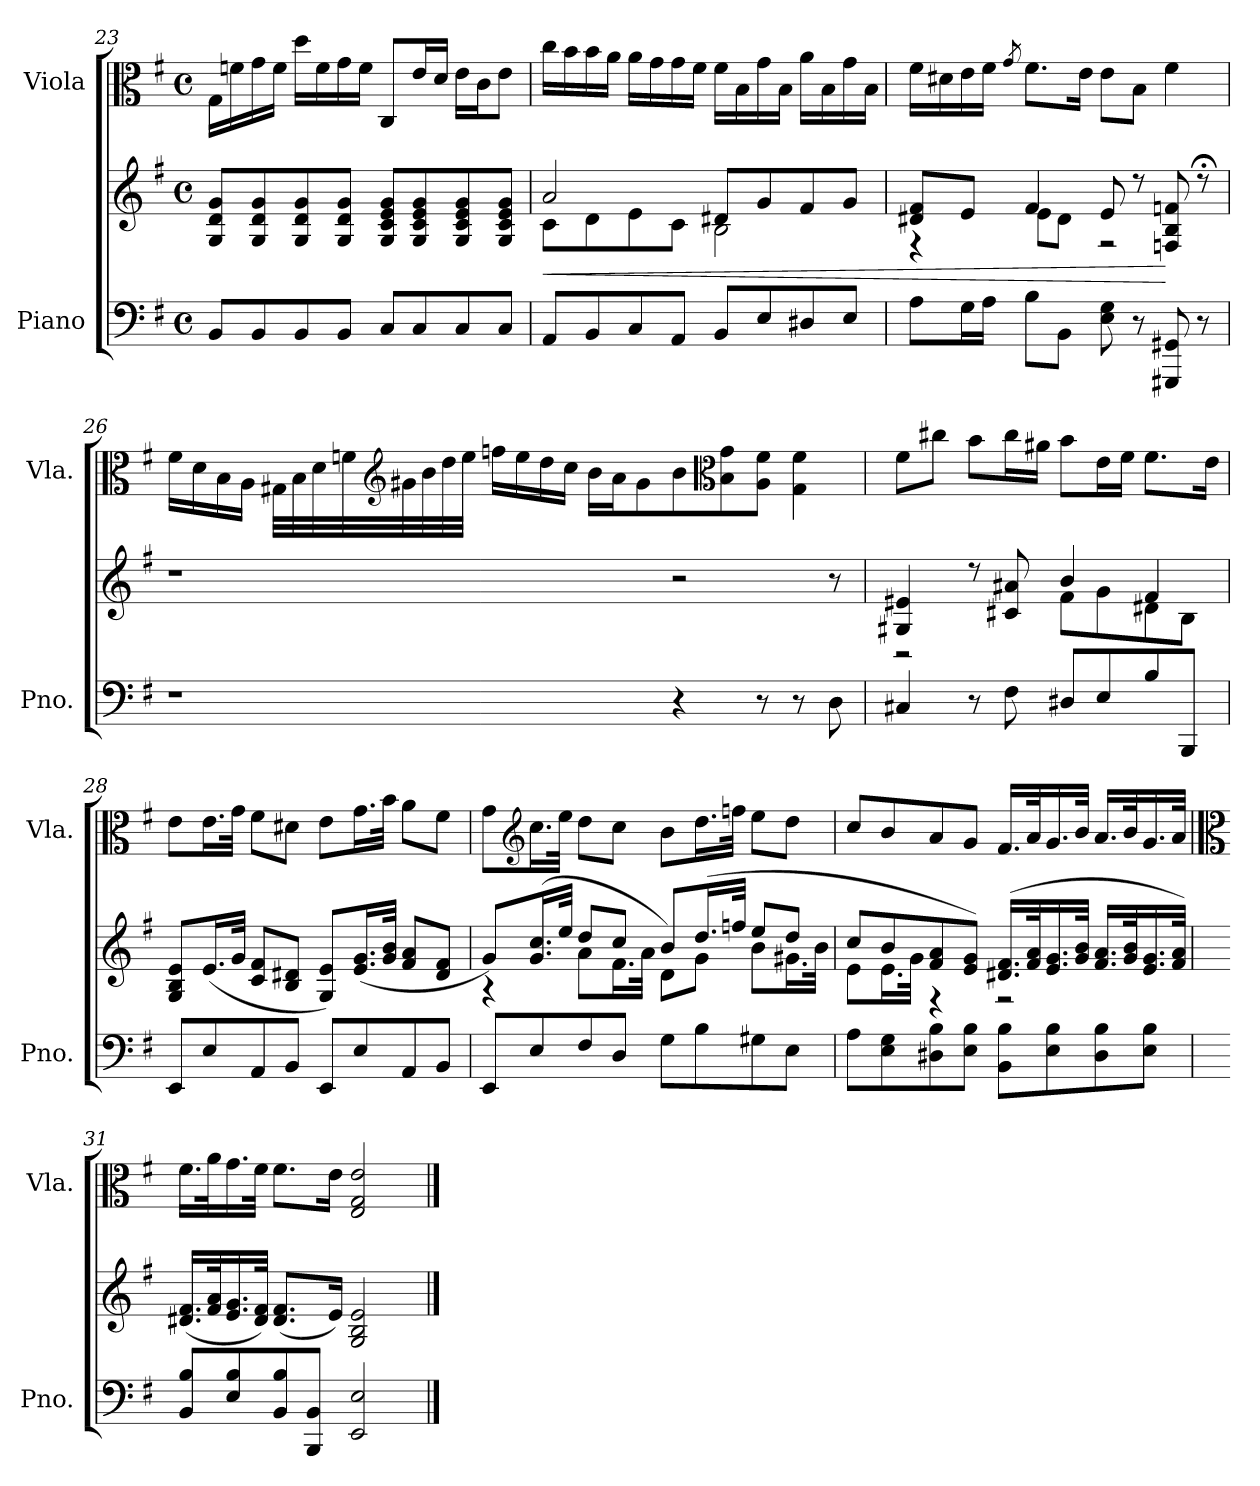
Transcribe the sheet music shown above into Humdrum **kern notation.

**kern	**kern	**dynam	**kern
*part2	*part2	*part2	*part1
*staff3	*staff2	*staff2/3	*staff1
*I"Piano	*	*	*I"Viola
*I'Pno.	*	*	*I'Vla.
*clefF4	*clefG2	*	*clefC3
*k[f#]	*k[f#]	*	*k[f#]
*M4/4	*M4/4	*	*M4/4
*met(c)	*met(c)	*	*met(c)
=23	=23	=23	=23
8BB/L	8G/ 8d/ 8g/L	.	16G\LL
.	.	.	16fn\
8BB/	8G/ 8d/ 8g/	.	16g\
.	.	.	16f\JJ
8BB/	8G/ 8d/ 8g/	.	16dd\LL
.	.	.	16f\
8BB/J	8G/ 8d/ 8g/J	.	16g\
.	.	.	16f\JJ
8C/L	8G/ 8c/ 8e/ 8g/L	.	8C/L
8C/	8G/ 8c/ 8e/ 8g/	.	16e/L
.	.	.	16d/JJ
8C/	8G/ 8c/ 8e/ 8g/	.	16e\LL
.	.	.	16c\J
8C/J	8G/ 8c/ 8e/ 8g/J	.	8e\J
=24	=24	=24	=24
!	!	!LO:HP:b	!
*	*^	*	*
8AA/L	2a/	8c\L	<	16cc\LL
.	.	.	.	16b\
8BB/	.	8d\	.	16b\
.	.	.	.	16a\JJ
8C/	.	8e\	.	16a\LL
.	.	.	.	16g\
8AA/J	.	8c\J	.	16g\
.	.	.	.	16f#\JJ
8BB/L	8d#X/L	2B\	.	16f#\LL
.	.	.	.	16B\
8E/	8g/	.	.	16g\
.	.	.	.	16B\JJ
8D#X/	8f#/	.	.	16a\LL
.	.	.	.	16B\
8E/J	8g/J	.	.	16g\
.	.	.	.	16B\JJ
!!LO:LB:g=z
=25	=25	=25	=25	=25
8A\L	8d#X/ 8f#/L	4r	.	16f#\LL
.	.	.	.	16d#X\
16G\L	8e/J	.	.	16e\
16A\JJ	.	.	.	16f#\JJ
.	.	.	.	8qg/
8B\L	4f#/	8e\L	.	8.f#\L
8BB\J	.	8d#\J	.	.
.	.	.	.	16e\Jk
8E\ 8G\	8e/	2r	.	8e\L
8r	8r	.	.	8B\J
8GGG#X/ 8GG#X/	8Fn/ 8B/ 8fn/	.	[	4f#\
8r	8r;<	.	.	.
*	*v	*v	*	*
=26	=26	=26	=26
1r	1r	.	16f#\LL
.	.	.	16d\
.	.	.	16B\
.	.	.	16A\JJ
.	.	.	32G#X\LLL
.	.	.	32B\
.	.	.	32d\
.	.	.	32fn\
*	*	*	*clefG2
.	.	.	32g#X\
.	.	.	32b\
.	.	.	32dd\
.	.	.	32ee\JJJ
.	.	.	16ffn\LL
.	.	.	16ee\
.	.	.	16dd\
.	.	.	16cc\JJ
.	.	.	16b\LL
.	.	.	16a\J
.	.	.	8g#\
4r	2r	.	8b\
*	*	*	*clefC3
.	.	.	8B\ 8g#\
8r	.	.	8A\ 8f\J
8r	.	.	4G#\ 4f\
8D\	8r	.	.
!!LO:LB:g=z
=27	=27	=27	=27
*	*^	*	*
4C#X/	4G#X/ 4e#X/	2r	.	8f#\L
.	.	.	.	8cc#X\J
8r	8r	.	.	8b\L
8F#\	8c#X/ 8a#X/	.	.	16cc#\L
.	.	.	.	16a#X\JJ
8D#X/L	4b/	8f#\L	.	8b\L
8E/	.	8g\	.	16e\L
.	.	.	.	16f#\JJ
8B/	4f#/	8d#X\	.	8.f#\L
8BBB/J	.	8B\J	.	.
.	.	.	.	16e\Jk
*	*v	*v	*	*
=28	=28	=28	=28
8EE/L	8G/ 8B/ 8e/L	.	8e\L
8E/	(16.e/L	.	16.e\L
.	32g/JJk	.	32g\JJk
8AA/	8c/ 8f#/L	.	8f#\L
8BB/J	8B/ 8d#X/J	.	8d#X\J
8EE/L	8G/ 8e/L)	.	8e\L
8E/	(16.e/ 16.g/L	.	16.g\L
.	32g/ 32b/JJk	.	32b\JJk
8AA/	8f#/ 8a/L	.	8a\L
8BB/J	8d#/ 8f#/J	.	8f#\J
=29	=29	=29	=29
*	*^	*	*
8EE/L	8g/L)	4r	.	8g\L
*	*	*	*	*clefG2
8E/	(16.g/ 16.cc/L	.	.	16.cc\L
.	32ee/JJk	.	.	32ee\JJk
8F#/	8dd/L	8a\L	.	8dd\L
8D/J	8cc/J	16.f#\L	.	8cc\J
.	.	32a\JJk	.	.
8G\L	8b/L)	8d\L	.	8b\L
8B\	(16.dd/L	8g\J	.	16.dd\L
.	32ffn/JJk	.	.	32ffn\JJk
8G#X\	8ee/L	8b\L	.	8ee\L
8E\J	8dd/J	16.g#X\L	.	8dd\J
.	.	32b\JJk	.	.
!!LO:LB:g=z
=30	=30	=30	=30	=30
8A\L	8cc/L	8e\L	.	8cc/L
8E\ 8G\	8b/	16.e\L	.	8b/
.	.	32g\JJk	.	.
8D#X\ 8B\	8f#/ 8a/	4r	.	8a/
8E\ 8B\J	8e/ 8g/J)	.	.	8g/J
8BB\ 8B\L	(16.d#X/ 16.f#/LL	2r	.	16.f#/LL
.	32f#/ 32a/K	.	.	32a/K
8E\ 8B\	16.e/ 16.g/	.	.	16.g/
.	32g/ 32b/JJk	.	.	32b/JJk
8D#\ 8B\	16.f#/ 16.a/LL	.	.	16.a/LL
.	32g/ 32b/K	.	.	32b/K
8E\ 8B\J	16.e/ 16.g/	.	.	16.g/
.	32f#/ 32a/JJk)	.	.	32a/JJk
*	*v	*v	*	*
=31	=31	=31	=31
*	*	*	*clefC3
8BB/ 8B/L	(16.d#X/ 16.f#/LL	.	16.f#\LL
.	32f#/ 32a/K	.	32a\K
8E/ 8B/	16.e/ 16.g/	.	16.g\
.	32d#/ 32f#/JJk)	.	32f#\JJk
8BB/ 8B/	(8.d#/ 8.f#/L	.	8.f#\L
8BBB/ 8BB/J	.	.	.
.	16e/Jk)	.	16e\Jk
2EE/ 2E/	2G/ 2B/ 2e/	.	2E/ 2G/ 2e/
==	==	==	==
*-	*-	*-	*-
